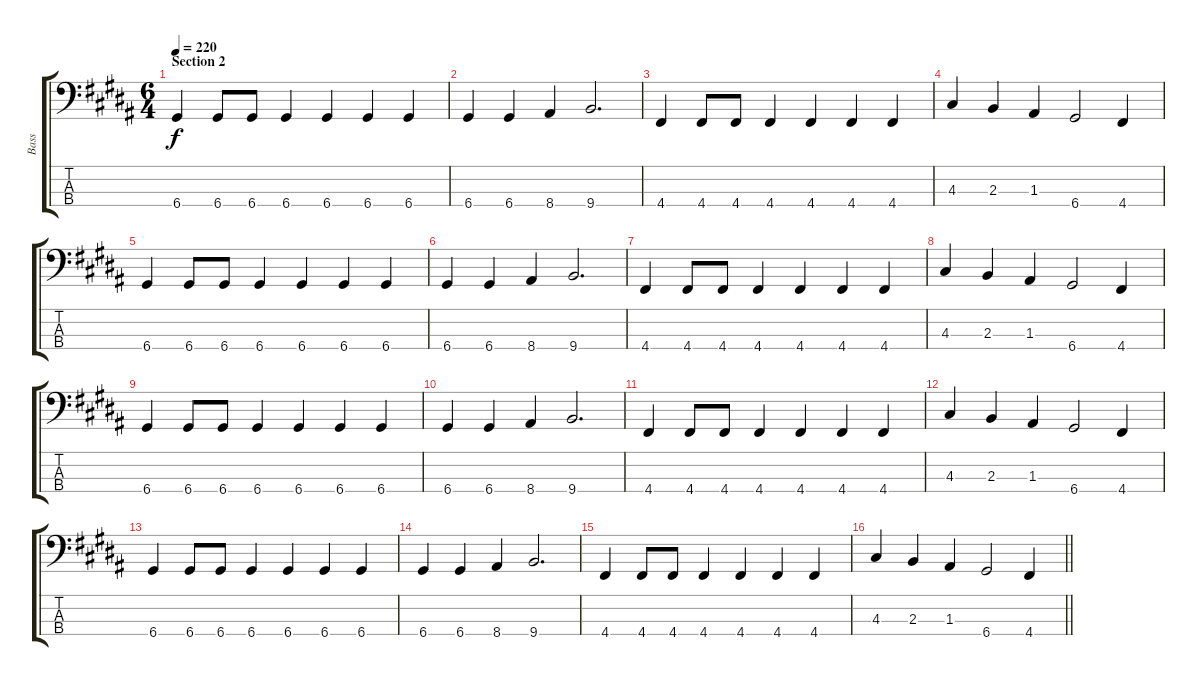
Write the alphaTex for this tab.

\track ("Bass" "Bass") {instrument electricbassfinger}
\staff {score tabs}
\tuning (G2 D2 A1 D1) {hide}
\ts (6 4)
\section ("" "Section 2")
\tempo 220
\clef f4
\ks g#minor
6.4.4{dy f} 6.4.8 6.4.8 6.4.4 6.4.4 6.4.4 6.4.4 |
6.4.4 6.4.4 8.4.4 9.4.2{d} |
4.4.4 4.4.8 4.4.8 4.4.4 4.4.4 4.4.4 4.4.4 |
4.3.4 2.3.4 1.3.4 6.4.2 4.4.4 |
6.4.4 6.4.8 6.4.8 6.4.4 6.4.4 6.4.4 6.4.4 |
6.4.4 6.4.4 8.4.4 9.4.2{d} |
4.4.4 4.4.8 4.4.8 4.4.4 4.4.4 4.4.4 4.4.4 |
4.3.4 2.3.4 1.3.4 6.4.2 4.4.4 |
6.4.4 6.4.8 6.4.8 6.4.4 6.4.4 6.4.4 6.4.4 |
6.4.4 6.4.4 8.4.4 9.4.2{d} |
4.4.4 4.4.8 4.4.8 4.4.4 4.4.4 4.4.4 4.4.4 |
4.3.4 2.3.4 1.3.4 6.4.2 4.4.4 |
6.4.4 6.4.8 6.4.8 6.4.4 6.4.4 6.4.4 6.4.4 |
6.4.4 6.4.4 8.4.4 9.4.2{d} |
4.4.4 4.4.8 4.4.8 4.4.4 4.4.4 4.4.4 4.4.4 |
\barLineRight lightlight
4.3.4 2.3.4 1.3.4 6.4.2 4.4.4
